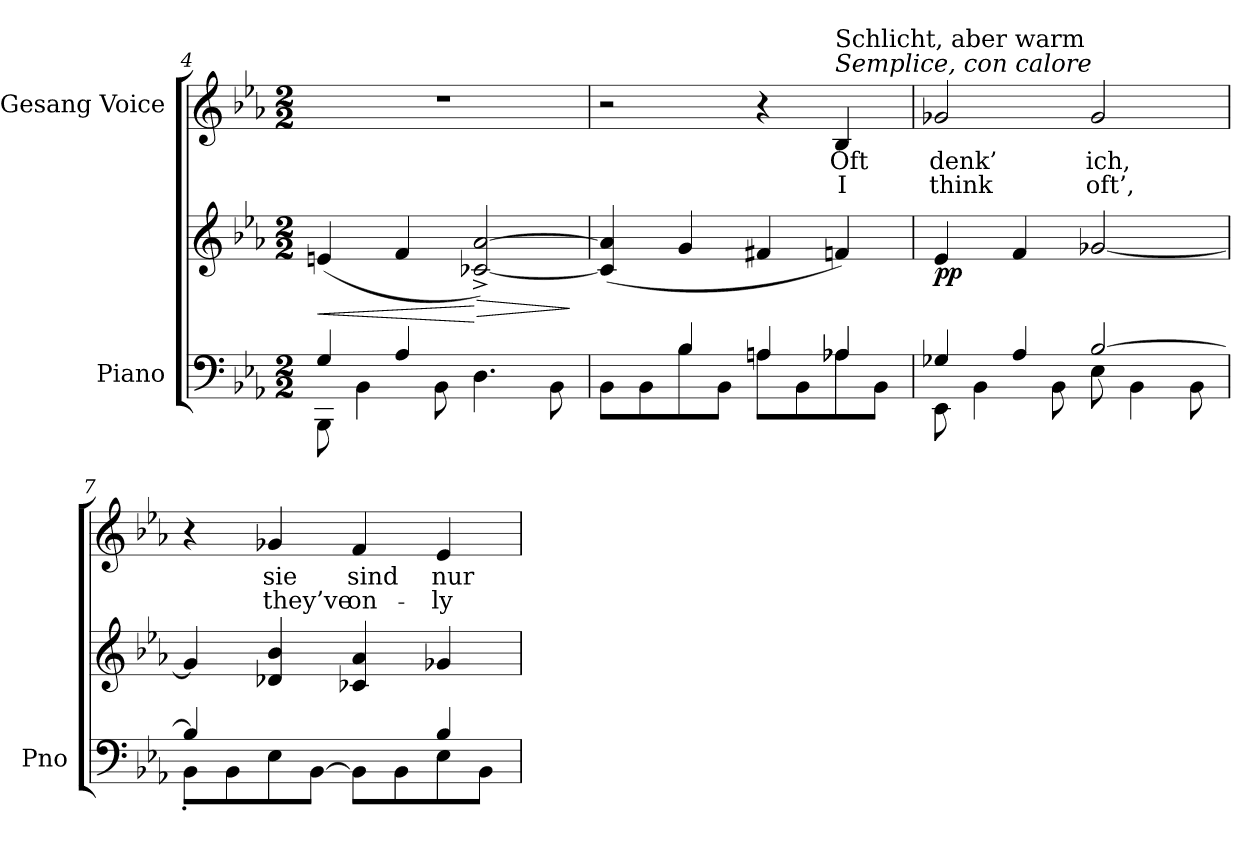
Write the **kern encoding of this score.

**kern	**kern	**dynam	**kern	**text	**text
*part2	*part2	*part2	*part1	*part1	*part1
*staff3	*staff2	*staff2/3	*staff1	*staff1	*staff1
*I"Piano	*	*	*I"Gesang Voice	*	*
*I'Pno	*	*	*	*	*
!!LO:LB:g=z
*clefF4	*clefG2	*	*clefG2	*	*
*k[b-e-a-]	*k[b-e-a-]	*	*k[b-e-a-]	*	*
*M2/2	*M2/2	*	*M2/2	*	*
=4	=4	=4	=4	=4	=4
*^	*	*	*	*	*
!	!	!	!LO:HP:b	!	!	!
4G/	8BBB-\	(>4en/	<	1r	.	.
.	4BB-\	.	.	.	.	.
4A-/	.	4f/	.	.	.	.
.	8BB-\	.	.	.	.	.
!	!	!	!LO:HP:n=1:b	!	!	!
2ryy	4.D\	[2c-X/^ [2a-/^)	[ >	.	.	.
.	8BB-\	.	.	.	.	.
*v	*v	*	*	*	*	*
.	.	]	.	.	.
=5	=5	=5	=5	=5	=5
*^	*	*	*	*	*
4ryy	8BB-\L	(>4c-/] 4a-/]	.	2r	.	.
.	8BB-\	.	.	.	.	.
4B-/	8B-\	4g/	.	.	.	.
.	8BB-\J	.	.	.	.	.
4An/	8A\L	4f#X/	.	4r	.	.
.	8BB-\	.	.	.	.	.
!	!	!	!	!LO:TX:a:i:t=Semplice, con calore	!	!
!	!	!	!	!LO:TX:a:t=Schlicht, aber warm	!	!
!	!	!	!	!	!LO:LY:b	!LO:LY:b
4A-X/	8A-\	4fn/)	.	4B-/	Oft	I
.	8BB-\J	.	.	.	.	.
=6	=6	=6	=6	=6	=6	=6
!	!	!	!LO:DY:b	!	!LO:LY:b	!LO:LY:b
4G-X/	8EE-\	4e-/	pp	2g-X/	denk’	think
.	4BB-\	.	.	.	.	.
4A-/	.	4f/	.	.	.	.
.	8BB-\	.	.	.	.	.
!	!	!	!	!	!LO:LY:b	!LO:LY:b
[2B-/	8E-\	[2g-X/	.	2g-/	ich,	oft’,
.	4BB-\	.	.	.	.	.
.	8BB-\	.	.	.	.	.
=7	=7	=7	=7	=7	=7	=7
4B-/]	8BB-'\L	4g-/]	.	4r	.	.
.	8BB-\	.	.	.	.	.
!	!	!	!	!	!LO:LY:b	!LO:LY:b
4ryy	8E-\	4d-X/ 4b-/	.	4g-X/	sie	they’ve
.	[8BB-\J	.	.	.	.	.
!	!	!	!	!	!LO:LY:b	!LO:LY:b
4ryy	8BB-\L]	4c-X/ 4a-/	.	4f/	sind	on-
.	8BB-\	.	.	.	.	.
!	!	!	!	!	!LO:LY:b	!LO:LY:b
4B-/	8E-\	4g-X/	.	4e-/	nur	-ly
.	8BB-\J	.	.	.	.	.
*v	*v	*	*	*	*	*
=	=	=	=	=	=
*-	*-	*-	*-	*-	*-
